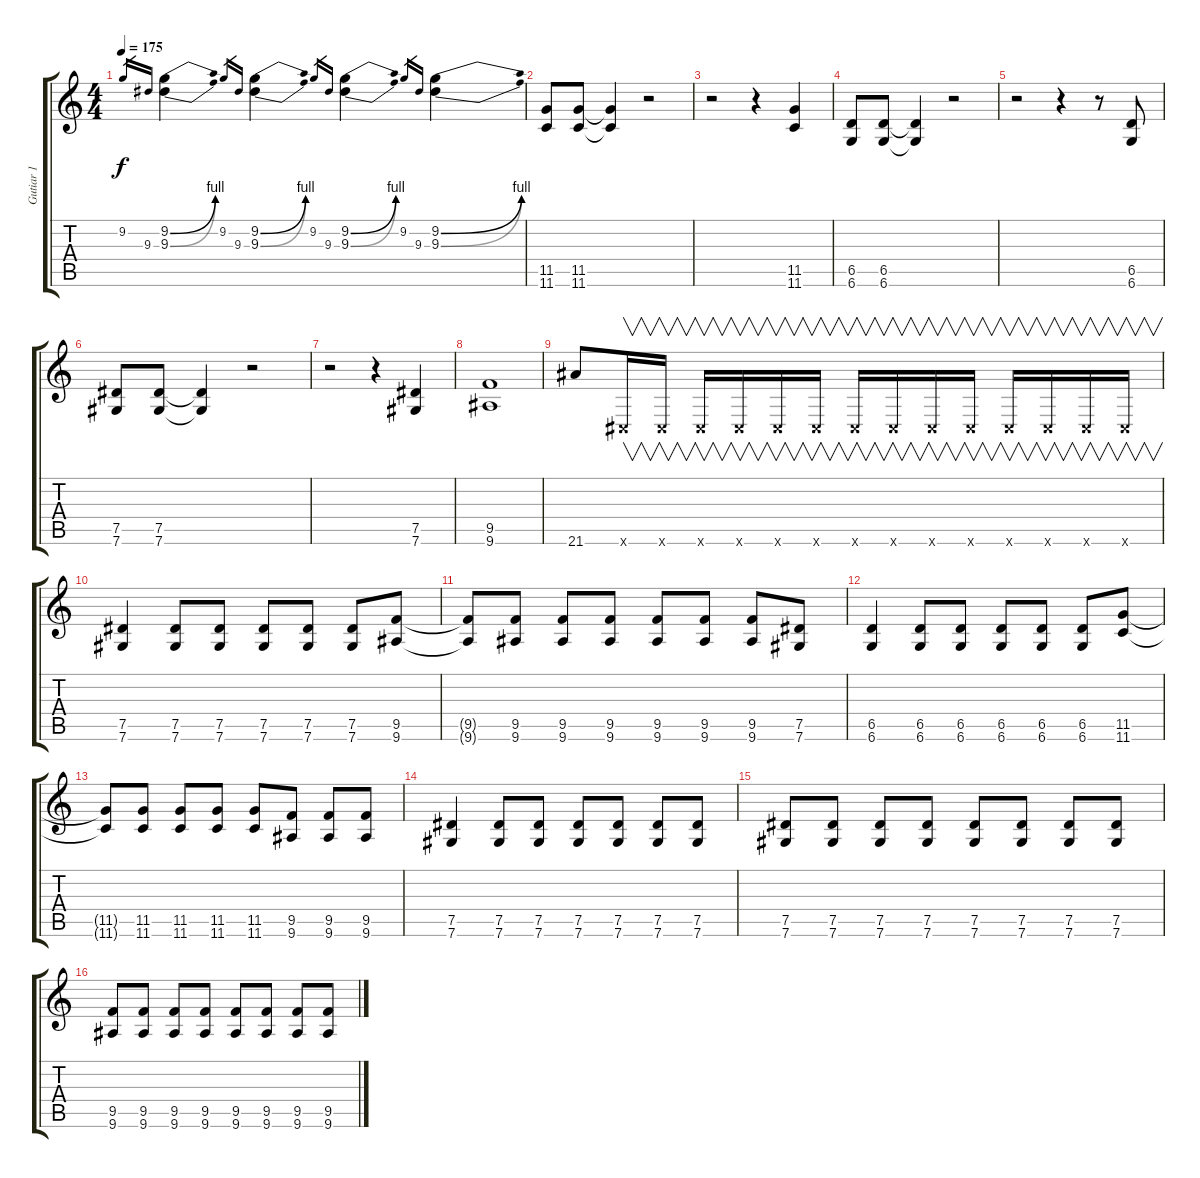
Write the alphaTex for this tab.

\track ("Gutiar 1" "Gutiar 1") {instrument distortionguitar}
\staff {score tabs}
\tuning (Eb4 Bb3 Gb3 Db3 Ab2 Db2) {hide}
\ts (4 4)
\tempo 175
\clef g2
\ks c
9.2.16{gr dy f} 9.3.16{gr} (9.2{be (bend 0 0 60 4)} 9.3{be (bend 0 0 60 4)}).4 9.2.16{gr} 9.3.16{gr} (9.2{be (bend 0 0 60 4)} 9.3{be (bend 0 0 60 4)}).4 9.2.16{gr} 9.3.16{gr} (9.2{be (bend 0 0 60 4)} 9.3{be (bend 0 0 60 4)}).4 9.2.16{gr} 9.3.16{gr} (9.2{be (bend 0 0 60 4)} 9.3{be (bend 0 0 60 4)}).4 |
(11.5 11.6).8 (11.5 11.6).8 (11.5{t} 11.6{t}).4 r.2 |
r.2 r.4 (11.5 11.6).4 |
(6.5 6.6).8 (6.5 6.6).8 (6.5{t} 6.6{t}).4 r.2 |
r.2 r.4 r.8 (6.5 6.6).8 |
(7.5 7.6).8 (7.5 7.6).8 (7.5{t} 7.6{t}).4 r.2 |
r.2 r.4 (7.5 7.6).4 |
(9.5 9.6).1 |
21.6.8 0.6{x}.16{v} 0.6{x}.16{v} 0.6{x}.16{v} 0.6{x}.16{v} 0.6{x}.16{v} 0.6{x}.16{v} 0.6{x}.16{v} 0.6{x}.16{v} 0.6{x}.16{v} 0.6{x}.16{v} 0.6{x}.16{v} 0.6{x}.16{v} 0.6{x}.16{v} 0.6{x}.16{v} |
(7.5 7.6).4 (7.5 7.6).8 (7.5 7.6).8 (7.5 7.6).8 (7.5 7.6).8 (7.5 7.6).8 (9.5 9.6).8 |
(9.5{t} 9.6{t}).8 (9.5 9.6).8 (9.5 9.6).8 (9.5 9.6).8 (9.5 9.6).8 (9.5 9.6).8 (9.5 9.6).8 (7.5 7.6).8 |
(6.5 6.6).4 (6.5 6.6).8 (6.5 6.6).8 (6.5 6.6).8 (6.5 6.6).8 (6.5 6.6).8 (11.5 11.6).8 |
(11.5{t} 11.6{t}).8 (11.5 11.6).8 (11.5 11.6).8 (11.5 11.6).8 (11.5 11.6).8 (9.5 9.6).8 (9.5 9.6).8 (9.5 9.6).8 |
(7.5 7.6).4 (7.5 7.6).8 (7.5 7.6).8 (7.5 7.6).8 (7.5 7.6).8 (7.5 7.6).8 (7.5 7.6).8 |
(7.5 7.6).8 (7.5 7.6).8 (7.5 7.6).8 (7.5 7.6).8 (7.5 7.6).8 (7.5 7.6).8 (7.5 7.6).8 (7.5 7.6).8 |
(9.5 9.6).8 (9.5 9.6).8 (9.5 9.6).8 (9.5 9.6).8 (9.5 9.6).8 (9.5 9.6).8 (9.5 9.6).8 (9.5 9.6).8
